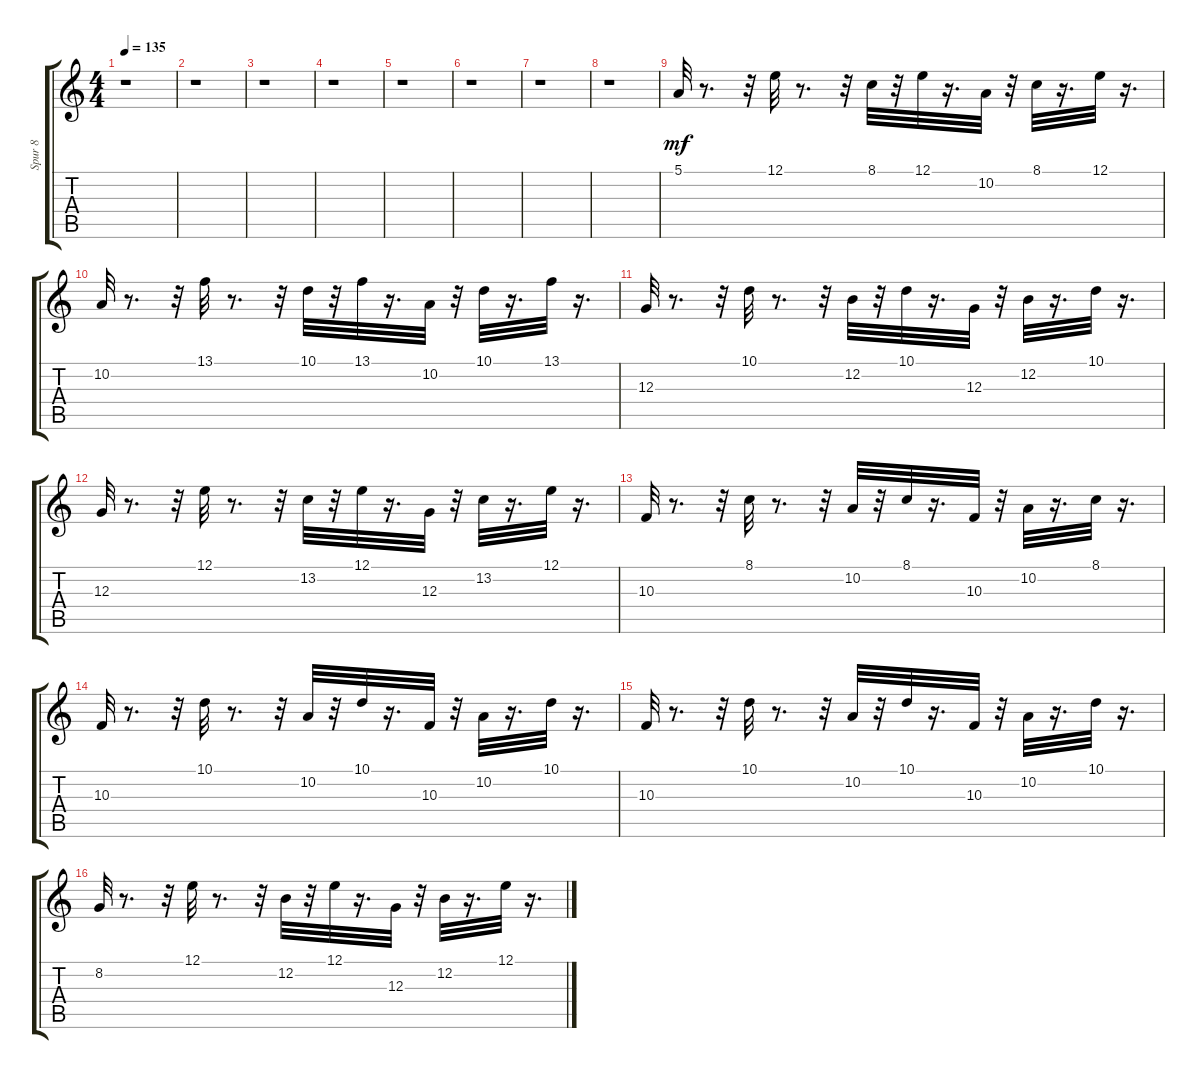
\track ("Spur 8" "Spur 8") {instrument kalimba}
\staff {score tabs}
\tuning (E4 B3 G3 D3 A2 E2) {hide}
\ts (4 4)
\tempo 135
\clef g2
\ks c
r.1{dy mf} |
r.1 |
r.1 |
r.1 |
r.1 |
r.1 |
r.1 |
r.1 |
5.1.32 r.8{d} r.32 12.1.32 r.8{d} r.32 8.1.32 r.32 12.1.32 r.16{d} 10.2.32 r.32 8.1.32 r.16{d} 12.1.32 r.16{d} |
10.2.32 r.8{d} r.32 13.1.32 r.8{d} r.32 10.1.32 r.32 13.1.32 r.16{d} 10.2.32 r.32 10.1.32 r.16{d} 13.1.32 r.16{d} |
12.3.32 r.8{d} r.32 10.1.32 r.8{d} r.32 12.2.32 r.32 10.1.32 r.16{d} 12.3.32 r.32 12.2.32 r.16{d} 10.1.32 r.16{d} |
12.3.32 r.8{d} r.32 12.1.32 r.8{d} r.32 13.2.32 r.32 12.1.32 r.16{d} 12.3.32 r.32 13.2.32 r.16{d} 12.1.32 r.16{d} |
10.3.32 r.8{d} r.32 8.1.32 r.8{d} r.32 10.2.32 r.32 8.1.32 r.16{d} 10.3.32 r.32 10.2.32 r.16{d} 8.1.32 r.16{d} |
10.3.32 r.8{d} r.32 10.1.32 r.8{d} r.32 10.2.32 r.32 10.1.32 r.16{d} 10.3.32 r.32 10.2.32 r.16{d} 10.1.32 r.16{d} |
10.3.32 r.8{d} r.32 10.1.32 r.8{d} r.32 10.2.32 r.32 10.1.32 r.16{d} 10.3.32 r.32 10.2.32 r.16{d} 10.1.32 r.16{d} |
8.2.32 r.8{d} r.32 12.1.32 r.8{d} r.32 12.2.32 r.32 12.1.32 r.16{d} 12.3.32 r.32 12.2.32 r.16{d} 12.1.32 r.16{d}
